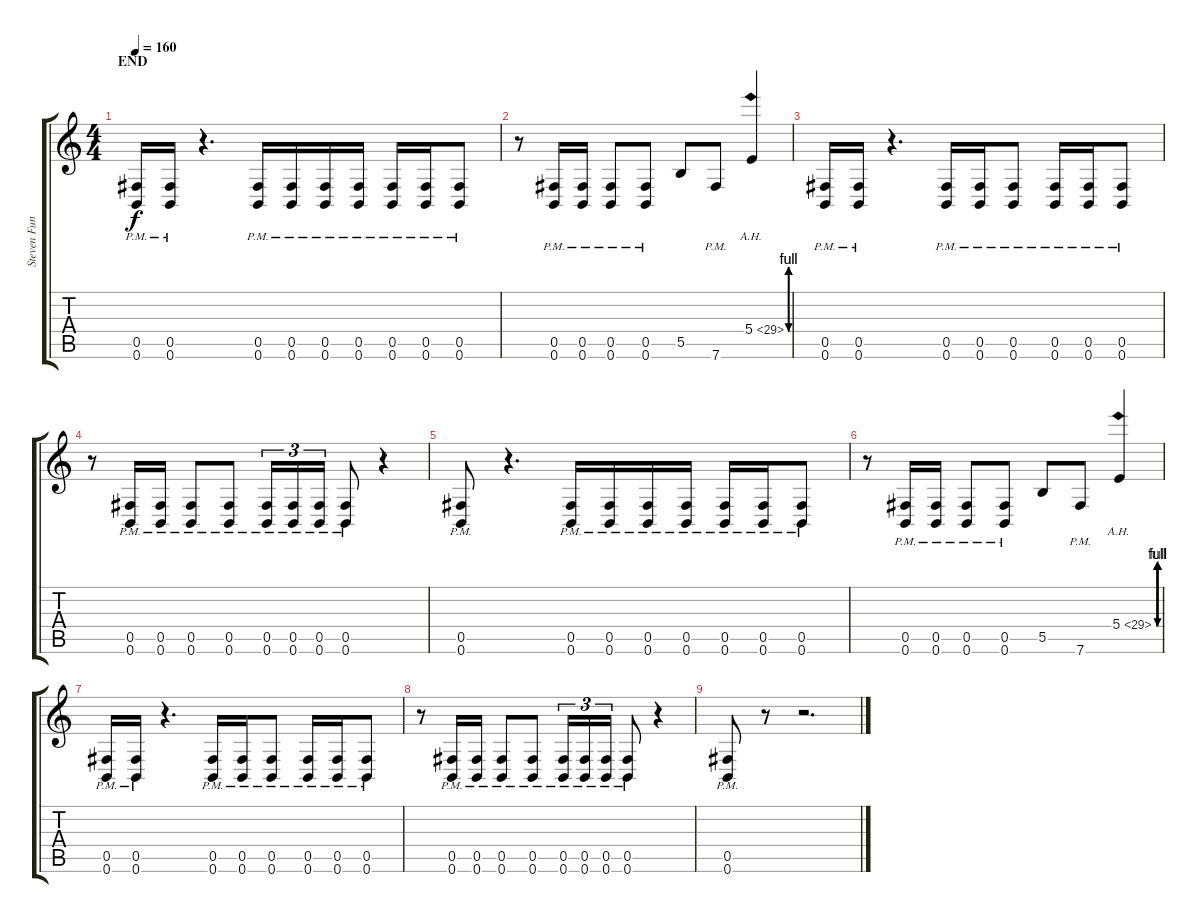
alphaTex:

\track ("Steven Funderburk (Rhythm)" "Steven Fun") {instrument overdrivenguitar}
\staff {score tabs}
\tuning (Db4 Ab3 E3 B2 Gb2 B1) {hide}
\ts (4 4)
\section ("" "END")
\tempo 160
\clef g2
\ks c
(0.5{pm} 0.6{pm}).16{dy f} (0.5{pm} 0.6{pm}).16 r.4{d} (0.5{pm} 0.6{pm}).16 (0.5{pm} 0.6{pm}).16 (0.5{pm} 0.6{pm}).16 (0.5{pm} 0.6{pm}).16 (0.5{pm} 0.6{pm}).16 (0.5{pm} 0.6{pm}).16 (0.5{pm} 0.6{pm}).8 |
r.8 (0.5{pm} 0.6{pm}).16 (0.5{pm} 0.6{pm}).16 (0.5{pm} 0.6{pm}).8 (0.5{pm} 0.6{pm}).8 5.5.8 7.6{pm}.8 5.4{be (custom 0 0 10 0 15 4 24 4 30 0 40 0 45 4 60 4) ah 24}.4 |
(0.5{pm} 0.6{pm}).16 (0.5{pm} 0.6{pm}).16 r.4{d} (0.5{pm} 0.6{pm}).16 (0.5{pm} 0.6{pm}).16 (0.5{pm} 0.6{pm}).8 (0.5{pm} 0.6{pm}).16 (0.5{pm} 0.6{pm}).16 (0.5{pm} 0.6{pm}).8 |
r.8 (0.5{pm} 0.6{pm}).16 (0.5{pm} 0.6{pm}).16 (0.5{pm} 0.6{pm}).8 (0.5{pm} 0.6{pm}).8 (0.5{pm} 0.6{pm}).16{tu (3 2)} (0.5{pm} 0.6{pm}).16{tu (3 2)} (0.5{pm} 0.6{pm}).16{tu (3 2)} (0.5{pm} 0.6{pm}).8 r.4 |
(0.5{pm} 0.6{pm}).8 r.4{d} (0.5{pm} 0.6{pm}).16 (0.5{pm} 0.6{pm}).16 (0.5{pm} 0.6{pm}).16 (0.5{pm} 0.6{pm}).16 (0.5{pm} 0.6{pm}).16 (0.5{pm} 0.6{pm}).16 (0.5{pm} 0.6{pm}).8 |
r.8 (0.5{pm} 0.6{pm}).16 (0.5{pm} 0.6{pm}).16 (0.5{pm} 0.6{pm}).8 (0.5{pm} 0.6{pm}).8 5.5.8 7.6{pm}.8 5.4{be (custom 0 0 10 0 15 4 24 4 30 0 40 0 45 4 60 4) ah 24}.4 |
(0.5{pm} 0.6{pm}).16 (0.5{pm} 0.6{pm}).16 r.4{d} (0.5{pm} 0.6{pm}).16 (0.5{pm} 0.6{pm}).16 (0.5{pm} 0.6{pm}).8 (0.5{pm} 0.6{pm}).16 (0.5{pm} 0.6{pm}).16 (0.5{pm} 0.6{pm}).8 |
r.8 (0.5{pm} 0.6{pm}).16 (0.5{pm} 0.6{pm}).16 (0.5{pm} 0.6{pm}).8 (0.5{pm} 0.6{pm}).8 (0.5{pm} 0.6{pm}).16{tu (3 2)} (0.5{pm} 0.6{pm}).16{tu (3 2)} (0.5{pm} 0.6{pm}).16{tu (3 2)} (0.5{pm} 0.6{pm}).8 r.4 |
(0.5{pm} 0.6{pm}).8 r.8 r.2{d}
